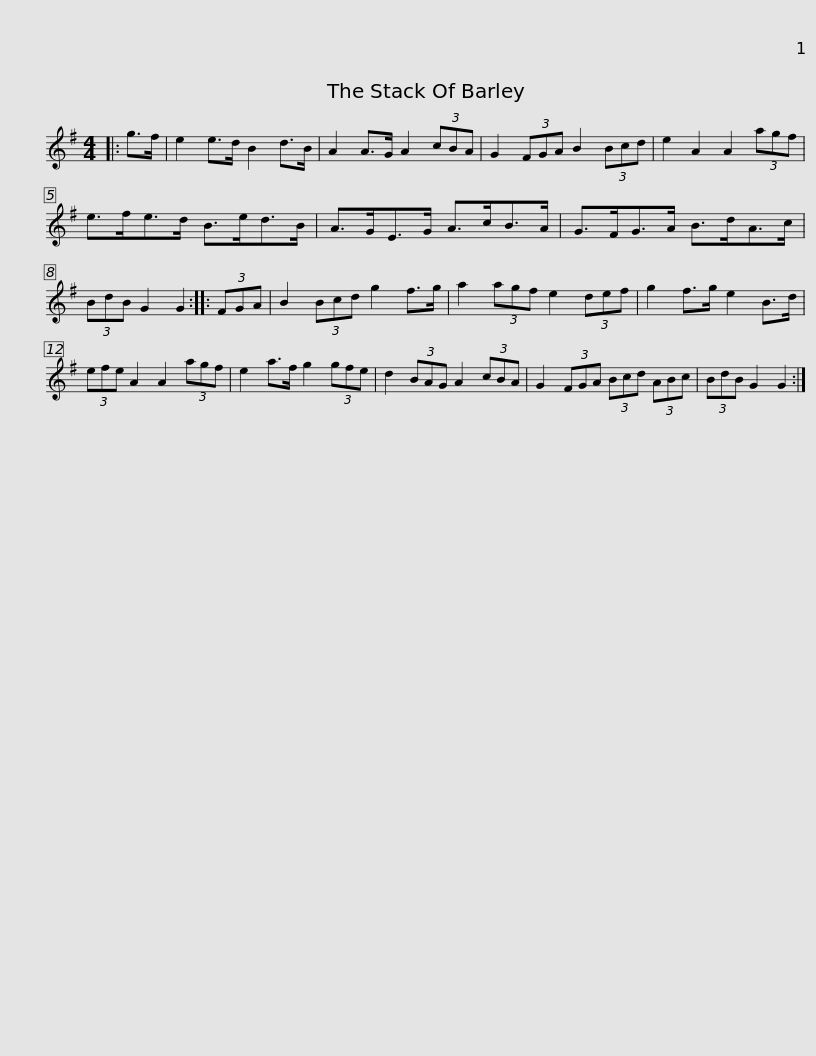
X:1
L:1/8
M:4/4
I:linebreak $
K:G
V:1 treble
V:1
|: g>f | e2 e>d B2 d>B | A2 A>G A2 (3cBA | G2 (3FGA B2 (3Bcd | e2 A2 A2 (3agf | %5
 e>fe>d B>ed>B |$ A>GE>G A>cB>A | G>FG>A B>dA>c | (3BdB G2 G2 :: (3FGA | %10
 B2 (3Bcd g2 f>g | a2 (3agf e2 (3def |$ g2 f>g e2 B>d | (3efe A2 A2 (3agf | e2 a>f g2 (3gfe | %15
 d2 (3BAG A2 (3cBA | G2 (3FGA (3Bcd (3ABc | (3BdB G2 G2 :| %18
